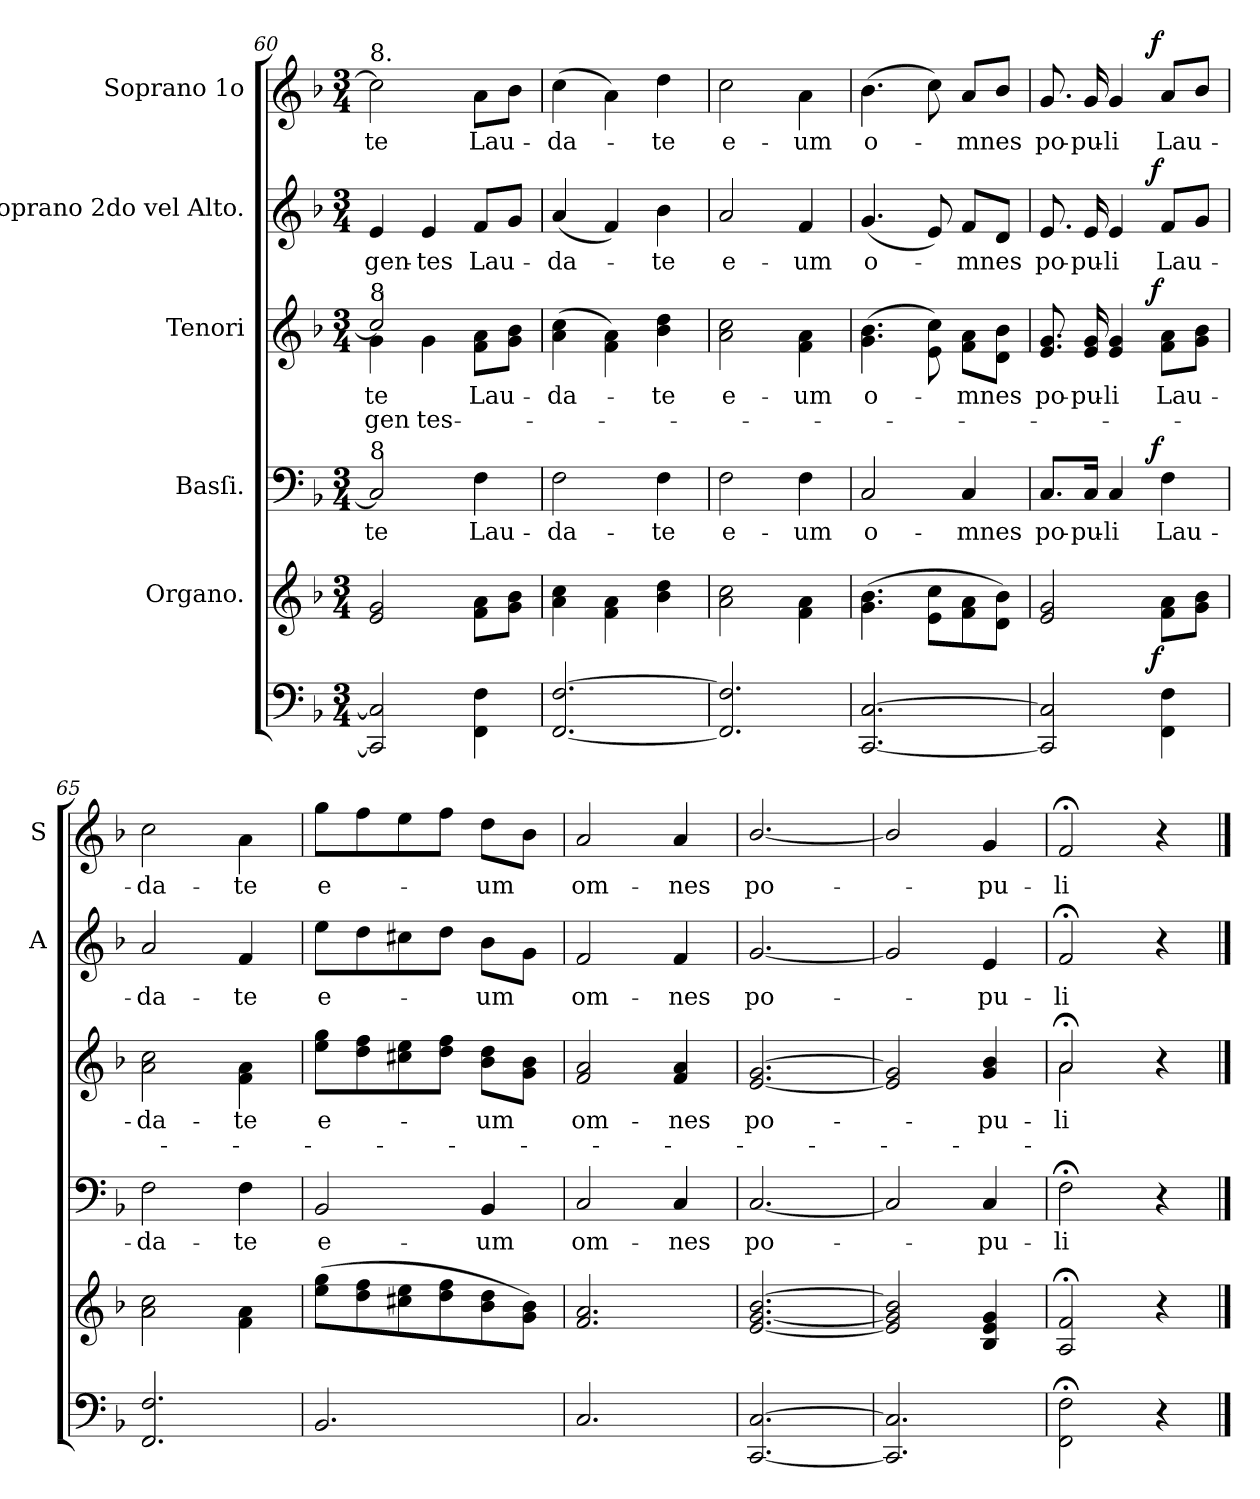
**kern	**kern	**dynam	**kern	**text	**dynam	**kern	**text	**text	**dynam	**kern	**text	**dynam	**kern	**text	**dynam
*part6	*part5	*part5	*part4	*part4	*part4	*part3	*part3	*part3	*part3	*part2	*part2	*part2	*part1	*part1	*part1
*staff6	*staff5	*staff5	*staff4	*staff4	*staff4	*staff3	*staff3	*staff3	*staff3	*staff2	*staff2	*staff2	*staff1	*staff1	*staff1
*	*I"Organo.	*	*I"Basſi.	*	*	*I"Tenori	*	*	*	*I"Soprano 2do vel Alto.	*	*	*I"Soprano 1o	*	*
*	*	*	*	*	*	*	*	*	*	*I'A	*	*	*I'S	*	*
*clefF4	*clefG2	*	*clefF4	*	*	*clefG2	*	*	*	*clefG2	*	*	*clefG2	*	*
*	*	*	*	*	*	*ITrd8c12	*	*	*	*	*	*	*	*	*
*k[b-]	*k[b-]	*	*k[b-]	*	*	*k[b-]	*	*	*	*k[b-]	*	*	*k[b-]	*	*
*F:	*F:	*	*F:	*	*	*F:	*	*	*	*F:	*	*	*F:	*	*
*M3/4	*M3/4	*	*M3/4	*	*	*M3/4	*	*	*	*M3/4	*	*	*M3/4	*	*
=60	=60	=60	=60	=60	=60	=60	=60	=60	=60	=60	=60	=60	=60	=60	=60
*	*	*	*	*	*	*^	*	*	*	*	*	*	*	*	*
!	!	!	!	!	!	!	!	!	!	!	!	!	!	!LO:TX:a:t=8.	!	!
!	!	!	!	!	!	!LO:TX:a:t=8	!	!	!	!	!	!	!	!	!	!
!	!	!	!LO:TX:a:t=8	!	!	!	!	!	!	!	!	!	!	!	!	!
2CC]/ 2C]/	2e/ 2g/	.	2C/]	-te	.	2c/]	4G\	-te	-gen-	.	4e/	gen-	.	2cc\]	-te	.
.	.	.	.	.	.	.	4G\	.	-tes	.	4e/	-tes	.	.	.	.
!	!	!	!	!LO:LY:i	!	!	!	!	!	!	!	!LO:LY:i	!	!	!	!
4FF\ 4F\	8f\ 8a\L	.	4F\	Lau-	.	8F\ 8A\L	4rDyy	Lau-	.	.	8f/L	Lau-	.	8a\L	Lau-	.
.	8g\ 8b-\J	.	.	.	.	8G\ 8B-\J	.	.	.	.	8g/J	.	.	8b-\J	.	.
*	*	*	*	*	*	*v	*v	*	*	*	*	*	*	*	*	*
=61	=61	=61	=61	=61	=61	=61	=61	=61	=61	=61	=61	=61	=61	=61	=61
!	!	!	!	!LO:LY:i	!	!	!	!	!	!	!LO:LY:i	!	!	!	!
[2.FF/ [2.F/	4a\ 4cc\	.	2F\	-da-	.	(4A\ 4c\	da-	.	.	(4a/	-da-	.	(4cc\	-da-	.
.	4f\ 4a\	.	.	.	.	4F\ 4A\)	.	.	.	4f/)	.	.	4a\)	.	.
!	!	!	!	!LO:LY:i	!	!	!	!	!	!	!LO:LY:i	!	!	!	!
.	4b-\ 4dd\	.	4F\	-te	.	4B-\ 4d\	-te	.	.	4b-\	-te	.	4dd\	-te	.
=62	=62	=62	=62	=62	=62	=62	=62	=62	=62	=62	=62	=62	=62	=62	=62
!	!	!	!	!LO:LY:i	!	!	!	!	!	!	!LO:LY:i	!	!	!	!
2.FF]/ 2.F]/	2a\ 2cc\	.	2F\	e-	.	2A\ 2c\	e-	.	.	2a/	e-	.	2cc\	e-	.
!	!	!	!	!LO:LY:i	!	!	!	!	!	!	!LO:LY:i	!	!	!	!
.	4f\ 4a\	.	4F\	-um	.	4F\ 4A\	-um	.	.	4f/	-um	.	4a\	-um	.
=63	=63	=63	=63	=63	=63	=63	=63	=63	=63	=63	=63	=63	=63	=63	=63
!	!	!	!	!LO:LY:i	!	!	!	!	!	!	!LO:LY:i	!	!	!	!
[2.CC/ [2.C/	(4.g\ 4.b-\	.	2C/	o-	.	(4.G\ 4.B-\	o-	.	.	(4.g/	o-	.	(4.b-\	o-	.
.	8e\ 8cc\L	.	.	.	.	8E\ 8c\)	.	.	.	8e/)	.	.	8cc\)	.	.
!	!	!	!	!LO:LY:i	!	!	!	!	!	!	!LO:LY:i	!	!	!	!
.	8f\ 8a\	.	4C/	-mnes	.	8F\ 8A\L	-mnes	.	.	8f/L	-mnes	.	8a/L	-mnes	.
.	8d\ 8b-\J)	.	.	.	.	8D\ 8B-\J	.	.	.	8d/J	.	.	8b-/J	.	.
=64	=64	=64	=64	=64	=64	=64	=64	=64	=64	=64	=64	=64	=64	=64	=64
!	!	!	!	!LO:LY:i	!	!	!	!	!	!	!LO:LY:i	!	!	!	!
2CC]/ 2C]/	2e/ 2g/	.	8.C/L	po-	.	8.E/ 8.G/	po-	.	.	8.e/	po-	.	8.g/	po-	.
!	!	!	!	!LO:LY:i	!	!	!	!	!	!	!LO:LY:i	!	!	!	!
.	.	.	16C/Jk	-pu-	.	16E/ 16G/	-pu-	.	.	16e/	-pu-	.	16g/	-pu-	.
!	!	!	!	!LO:LY:i	!	!	!	!	!	!	!LO:LY:i	!	!	!	!
.	.	.	4C/	-li	.	4E/ 4G/	-li	.	.	4e/	-li	.	4g/	-li	.
!	!	!LO:DY:rj	!	!LO:LY:i	!LO:DY:b:rj	!	!	!	!LO:DY:b:rj	!	!LO:LY:i	!LO:DY:b:rj	!	!	!LO:DY:b:rj
4FF\ 4F\	8f\ 8a\L	f	4F\	Lau-	f	8F\ 8A\L	Lau-	.	f	8f/L	Lau-	f	8a/L	Lau-	f
.	8g\ 8b-\J	.	.	.	.	8G\ 8B-\J	.	.	.	8g/J	.	.	8b-/J	.	.
=65	=65	=65	=65	=65	=65	=65	=65	=65	=65	=65	=65	=65	=65	=65	=65
!	!	!	!	!LO:LY:i	!	!	!	!	!	!	!LO:LY:i	!	!	!	!
2.FF/ 2.F/	2a\ 2cc\	.	2F\	-da-	.	2A\ 2c\	-da-	.	.	2a/	-da-	.	2cc\	-da-	.
!	!	!	!	!LO:LY:i	!	!	!	!	!	!	!LO:LY:i	!	!	!	!
.	4f\ 4a\	.	4F\	-te	.	4F\ 4A\	-te	.	.	4f/	-te	.	4a\	-te	.
=66	=66	=66	=66	=66	=66	=66	=66	=66	=66	=66	=66	=66	=66	=66	=66
!	!	!	!	!LO:LY:i	!	!	!	!	!	!	!LO:LY:i	!	!	!	!
2.BB-/	(8ee\ 8gg\L	.	2BB-/	e-	.	8e\ 8g\L	e-	.	.	8ee\L	e-	.	8gg\L	e-	.
.	8dd\ 8ff\	.	.	.	.	8d\ 8f\	.	.	.	8dd\	.	.	8ff\	.	.
.	8cc#X\ 8ee\	.	.	.	.	8c#X\ 8e\	.	.	.	8cc#X\	.	.	8ee\	.	.
.	8dd\ 8ff\	.	.	.	.	8d\ 8f\J	.	.	.	8dd\J	.	.	8ff\J	.	.
!	!	!	!	!LO:LY:i	!	!	!	!	!	!	!LO:LY:i	!	!	!	!
.	8b-\ 8dd\	.	4BB-/	-um	.	8B-\ 8d\L	-um	.	.	8b-\L	-um	.	8dd\L	-um	.
.	8g\ 8b-\J)	.	.	.	.	8G\ 8B-\J	.	.	.	8g\J	.	.	8b-\J	.	.
=67	=67	=67	=67	=67	=67	=67	=67	=67	=67	=67	=67	=67	=67	=67	=67
!	!	!	!	!LO:LY:i	!	!	!	!	!	!	!LO:LY:i	!	!	!	!
2.C/	2.f/ 2.a/	.	2C/	om-	.	2F/ 2A/	om-	.	.	2f/	om-	.	2a/	om-	.
!	!	!	!	!LO:LY:i	!	!	!	!	!	!	!LO:LY:i	!	!	!	!
.	.	.	4C/	-nes	.	4F/ 4A/	-nes	.	.	4f/	-nes	.	4a/	-nes	.
=68	=68	=68	=68	=68	=68	=68	=68	=68	=68	=68	=68	=68	=68	=68	=68
!	!	!	!	!LO:LY:i	!	!	!	!	!	!	!LO:LY:i	!	!	!	!
[2.CC/ [2.C/	[2.e/ [2.g/ [2.b-/	.	[2.C/	po-	.	[2.E/ [2.G/	po-	.	.	[2.g/	po-	.	[2.b-/	po-	.
=69	=69	=69	=69	=69	=69	=69	=69	=69	=69	=69	=69	=69	=69	=69	=69
2.CC]/ 2.C]/	2e]/ 2g]/ 2b-]/	.	2C/]	.	.	2E]/ 2G]/	.	.	.	2g/]	.	.	2b-/]	.	.
!	!	!	!	!LO:LY:i	!	!	!	!	!	!	!LO:LY:i	!	!	!	!
.	4B-/ 4e/ 4g/	.	4C/	-pu-	.	4G/ 4B-/	-pu-	.	.	4e/	-pu-	.	4g/	-pu-	.
=70	=70	=70	=70	=70	=70	=70	=70	=70	=70	=70	=70	=70	=70	=70	=70
!	!	!	!	!LO:LY:i	!	!	!	!	!	!	!LO:LY:i	!	!	!	!
*	*	*	*	*	*	*^	*	*	*	*	*	*	*	*	*
2FF;<\ 2F;<\	2A;</ 2f;</	.	2F;<\	-li	.	2A;</	2A\	-li	.	.	2f;</	-li	.	2f;</	-li	.
4r	4r	.	4r	.	.	4r	4rDyy	.	.	.	4r	.	.	4r	.	.
*	*	*	*	*	*	*v	*v	*	*	*	*	*	*	*	*	*
==	==	==	==	==	==	==	==	==	==	==	==	==	==	==	==
*-	*-	*-	*-	*-	*-	*-	*-	*-	*-	*-	*-	*-	*-	*-	*-
